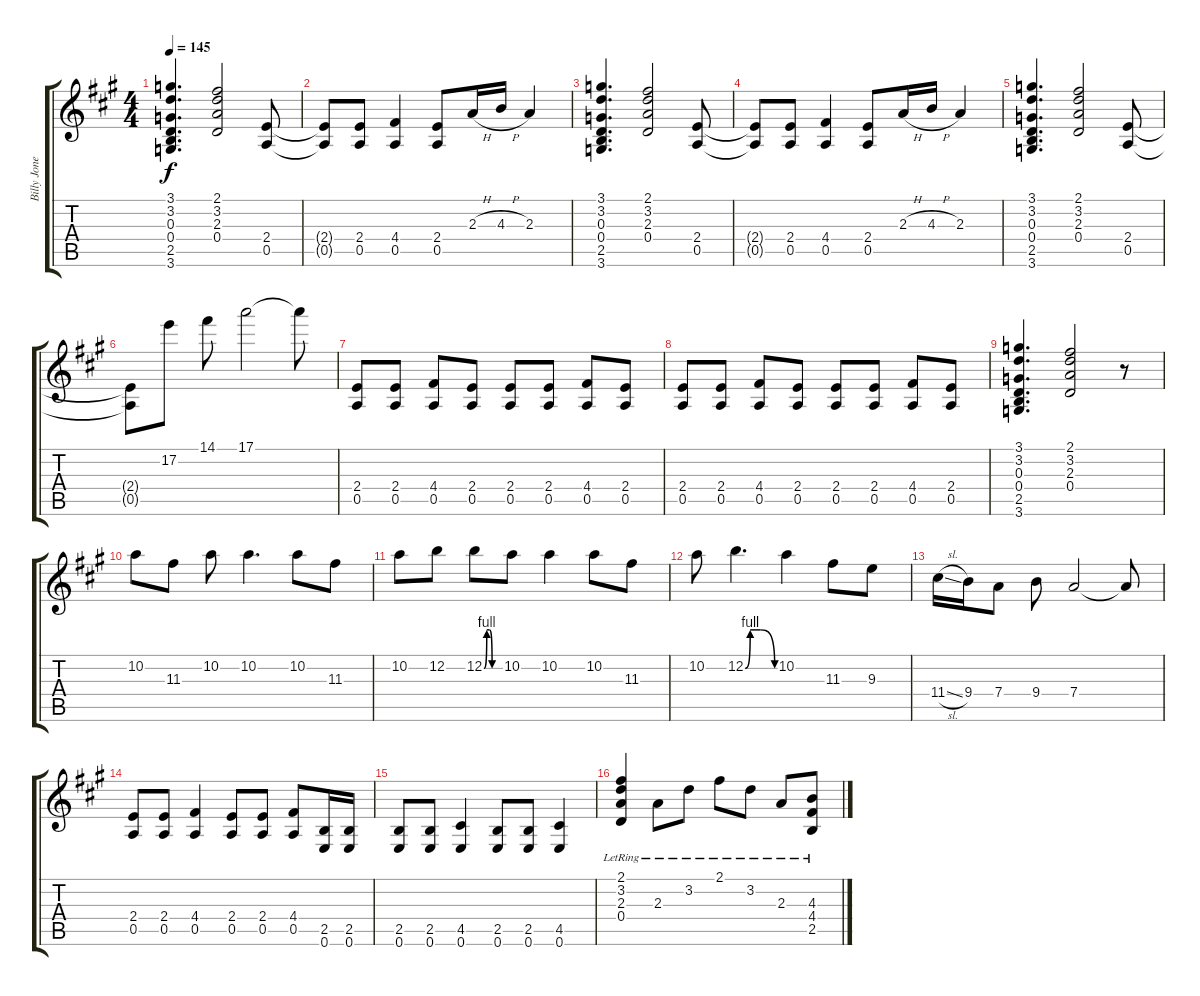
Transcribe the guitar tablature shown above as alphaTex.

\track ("Billy Jones Guitar" "Billy Jone") {instrument overdrivenguitar}
\staff {score tabs}
\tuning (E4 B3 G3 D3 A2 E2) {hide}
\ts (4 4)
\tempo 145
\clef g2
\ks a
(3.1 3.2 0.3 0.4 2.5 3.6).4{d dy f volume 8 balance 0} (2.1 3.2 2.3 0.4).2 (2.4 0.5).8 |
(2.4{t} 0.5{t}).8 (2.4 0.5).8 (4.4 0.5).4 (2.4 0.5).8 2.3{h}.16{volume 12} 4.3{h}.16 2.3.4 |
(3.1 3.2 0.3 0.4 2.5 3.6).4{d volume 8} (2.1 3.2 2.3 0.4).2 (2.4 0.5).8 |
(2.4{t} 0.5{t}).8 (2.4 0.5).8 (4.4 0.5).4 (2.4 0.5).8 2.3{h}.16{volume 12} 4.3{h}.16 2.3.4 |
(3.1 3.2 0.3 0.4 2.5 3.6).4{d volume 8} (2.1 3.2 2.3 0.4).2 (2.4 0.5).8 |
(2.4{t} 0.5{t}).8 17.2.8{volume 12} 14.1.8 17.1.2 17.1{t}.8 |
(2.4 0.5).8{volume 8} (2.4 0.5).8 (4.4 0.5).8 (2.4 0.5).8 (2.4 0.5).8 (2.4 0.5).8 (4.4 0.5).8 (2.4 0.5).8 |
(2.4 0.5).8 (2.4 0.5).8 (4.4 0.5).8 (2.4 0.5).8 (2.4 0.5).8 (2.4 0.5).8 (4.4 0.5).8 (2.4 0.5).8 |
(3.1 3.2 0.3 0.4 2.5 3.6).4{d} (2.1 3.2 2.3 0.4).2 r.8 |
10.2.8{volume 15 balance 8} 11.3.8 10.2.8 10.2.4{d} 10.2.8 11.3.8 |
10.2.8 12.2.8 12.2{be (custom 0 0 10 4 20 4 30 0 60 0)}.8 10.2.8 10.2.4 10.2.8 11.3.8 |
10.2.8 12.2{be (custom 0 0 10 4 20 4 31 4 60 0)}.4{d} 10.2.4 11.3.8 9.3.8 |
11.4{sl}.16 9.4.16 7.4.8 9.4.8 7.4.2 7.4{t}.8 |
(2.4 0.5).8{volume 8 balance 0} (2.4 0.5).8 (4.4 0.5).4 (2.4 0.5).8 (2.4 0.5).8 (4.4 0.5).8 (2.5 0.6).16 (2.5 0.6).16 |
(2.5 0.6).8 (2.5 0.6).8 (4.5 0.6).4 (2.5 0.6).8 (2.5 0.6).8 (4.5 0.6).4 |
(2.1{lr} 3.2{lr} 2.3{lr} 0.4{lr}).4 2.3{lr}.8 3.2{lr}.8 2.1{lr}.8 3.2{lr}.8 2.3{lr}.8 (4.3{lr} 4.4{lr} 2.5{lr}).8
